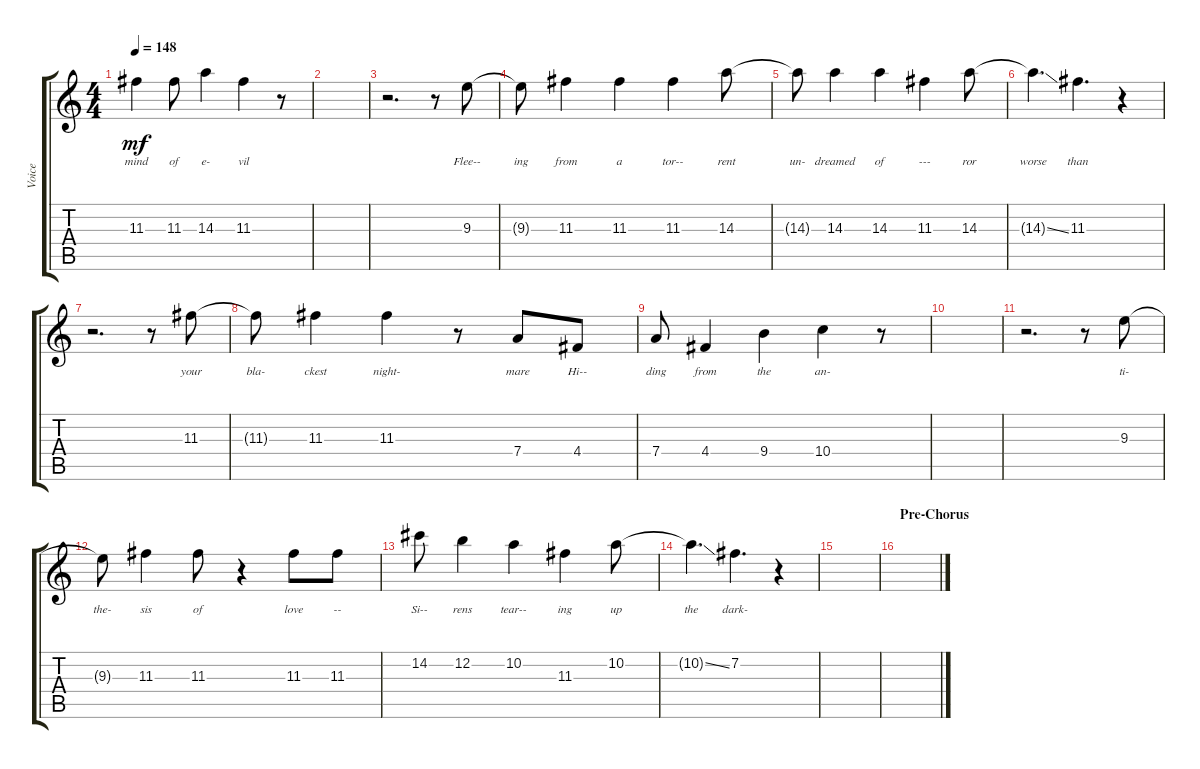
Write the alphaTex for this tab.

\track ("Voice" "Voice") {instrument electricguitarclean}
\staff {score tabs}
\tuning (E4 B3 G3 D3 A2 E2) {hide}
\ts (4 4)
\tempo 148
\clef g2
\ks c
11.3.4{lyrics (0 "mind") lyrics (1 "") lyrics (2 "") lyrics (3 "") lyrics (4 "") dy mf} 11.3.8{lyrics (0 "of") lyrics (1 "") lyrics (2 "") lyrics (3 "") lyrics (4 "")} 14.3.4{lyrics (0 "e-") lyrics (1 "") lyrics (2 "") lyrics (3 "") lyrics (4 "")} 11.3.4{lyrics (0 "vil") lyrics (1 "") lyrics (2 "") lyrics (3 "") lyrics (4 "")} r.8 |
|
r.2{d} r.8 9.3.8{lyrics (0 "Flee--") lyrics (1 "") lyrics (2 "") lyrics (3 "") lyrics (4 "")} |
9.3{t}.8{lyrics (0 "ing") lyrics (1 "") lyrics (2 "") lyrics (3 "") lyrics (4 "")} 11.3.4{lyrics (0 "from") lyrics (1 "") lyrics (2 "") lyrics (3 "") lyrics (4 "")} 11.3.4{lyrics (0 "a") lyrics (1 "") lyrics (2 "") lyrics (3 "") lyrics (4 "")} 11.3.4{lyrics (0 "tor--") lyrics (1 "") lyrics (2 "") lyrics (3 "") lyrics (4 "")} 14.3.8{lyrics (0 "rent") lyrics (1 "") lyrics (2 "") lyrics (3 "") lyrics (4 "")} |
14.3{t}.8{lyrics (0 "un-") lyrics (1 "") lyrics (2 "") lyrics (3 "") lyrics (4 "")} 14.3.4{lyrics (0 "dreamed") lyrics (1 "") lyrics (2 "") lyrics (3 "") lyrics (4 "")} 14.3.4{lyrics (0 "of") lyrics (1 "") lyrics (2 "") lyrics (3 "") lyrics (4 "")} 11.3.4{lyrics (0 "---") lyrics (1 "") lyrics (2 "") lyrics (3 "") lyrics (4 "")} 14.3.8{lyrics (0 "ror") lyrics (1 "") lyrics (2 "") lyrics (3 "") lyrics (4 "")} |
14.3{ss t}.4{d lyrics (0 "worse") lyrics (1 "") lyrics (2 "") lyrics (3 "") lyrics (4 "")} 11.3.4{d lyrics (0 "than") lyrics (1 "") lyrics (2 "") lyrics (3 "") lyrics (4 "")} r.4 |
r.2{d} r.8 11.3.8{lyrics (0 "your") lyrics (1 "") lyrics (2 "") lyrics (3 "") lyrics (4 "")} |
11.3{t}.8{lyrics (0 "bla-") lyrics (1 "") lyrics (2 "") lyrics (3 "") lyrics (4 "")} 11.3.4{lyrics (0 "ckest") lyrics (1 "") lyrics (2 "") lyrics (3 "") lyrics (4 "")} 11.3.4{lyrics (0 "night-") lyrics (1 "") lyrics (2 "") lyrics (3 "") lyrics (4 "")} r.8 7.4.8{lyrics (0 "mare") lyrics (1 "") lyrics (2 "") lyrics (3 "") lyrics (4 "")} 4.4.8{lyrics (0 "Hi--") lyrics (1 "") lyrics (2 "") lyrics (3 "") lyrics (4 "")} |
7.4.8{lyrics (0 "ding") lyrics (1 "") lyrics (2 "") lyrics (3 "") lyrics (4 "")} 4.4.4{lyrics (0 "from") lyrics (1 "") lyrics (2 "") lyrics (3 "") lyrics (4 "")} 9.4.4{lyrics (0 "the") lyrics (1 "") lyrics (2 "") lyrics (3 "") lyrics (4 "")} 10.4.4{lyrics (0 "an-") lyrics (1 "") lyrics (2 "") lyrics (3 "") lyrics (4 "")} r.8 |
|
r.2{d} r.8 9.3.8{lyrics (0 "ti-") lyrics (1 "") lyrics (2 "") lyrics (3 "") lyrics (4 "")} |
9.3{t}.8{lyrics (0 "the-") lyrics (1 "") lyrics (2 "") lyrics (3 "") lyrics (4 "")} 11.3.4{lyrics (0 "sis") lyrics (1 "") lyrics (2 "") lyrics (3 "") lyrics (4 "")} 11.3.8{lyrics (0 "of") lyrics (1 "") lyrics (2 "") lyrics (3 "") lyrics (4 "")} r.4 11.3.8{lyrics (0 "love") lyrics (1 "") lyrics (2 "") lyrics (3 "") lyrics (4 "")} 11.3.8{lyrics (0 "--") lyrics (1 "") lyrics (2 "") lyrics (3 "") lyrics (4 "")} |
14.2.8{lyrics (0 "Si--") lyrics (1 "") lyrics (2 "") lyrics (3 "") lyrics (4 "")} 12.2.4{lyrics (0 "rens") lyrics (1 "") lyrics (2 "") lyrics (3 "") lyrics (4 "")} 10.2.4{lyrics (0 "tear--") lyrics (1 "") lyrics (2 "") lyrics (3 "") lyrics (4 "")} 11.3.4{lyrics (0 "ing") lyrics (1 "") lyrics (2 "") lyrics (3 "") lyrics (4 "")} 10.2.8{lyrics (0 "up") lyrics (1 "") lyrics (2 "") lyrics (3 "") lyrics (4 "")} |
10.2{ss t}.4{d lyrics (0 "the") lyrics (1 "") lyrics (2 "") lyrics (3 "") lyrics (4 "")} 7.2.4{d lyrics (0 "dark-") lyrics (1 "") lyrics (2 "") lyrics (3 "") lyrics (4 "")} r.4 |
|
\section ("" "Pre-Chorus")
